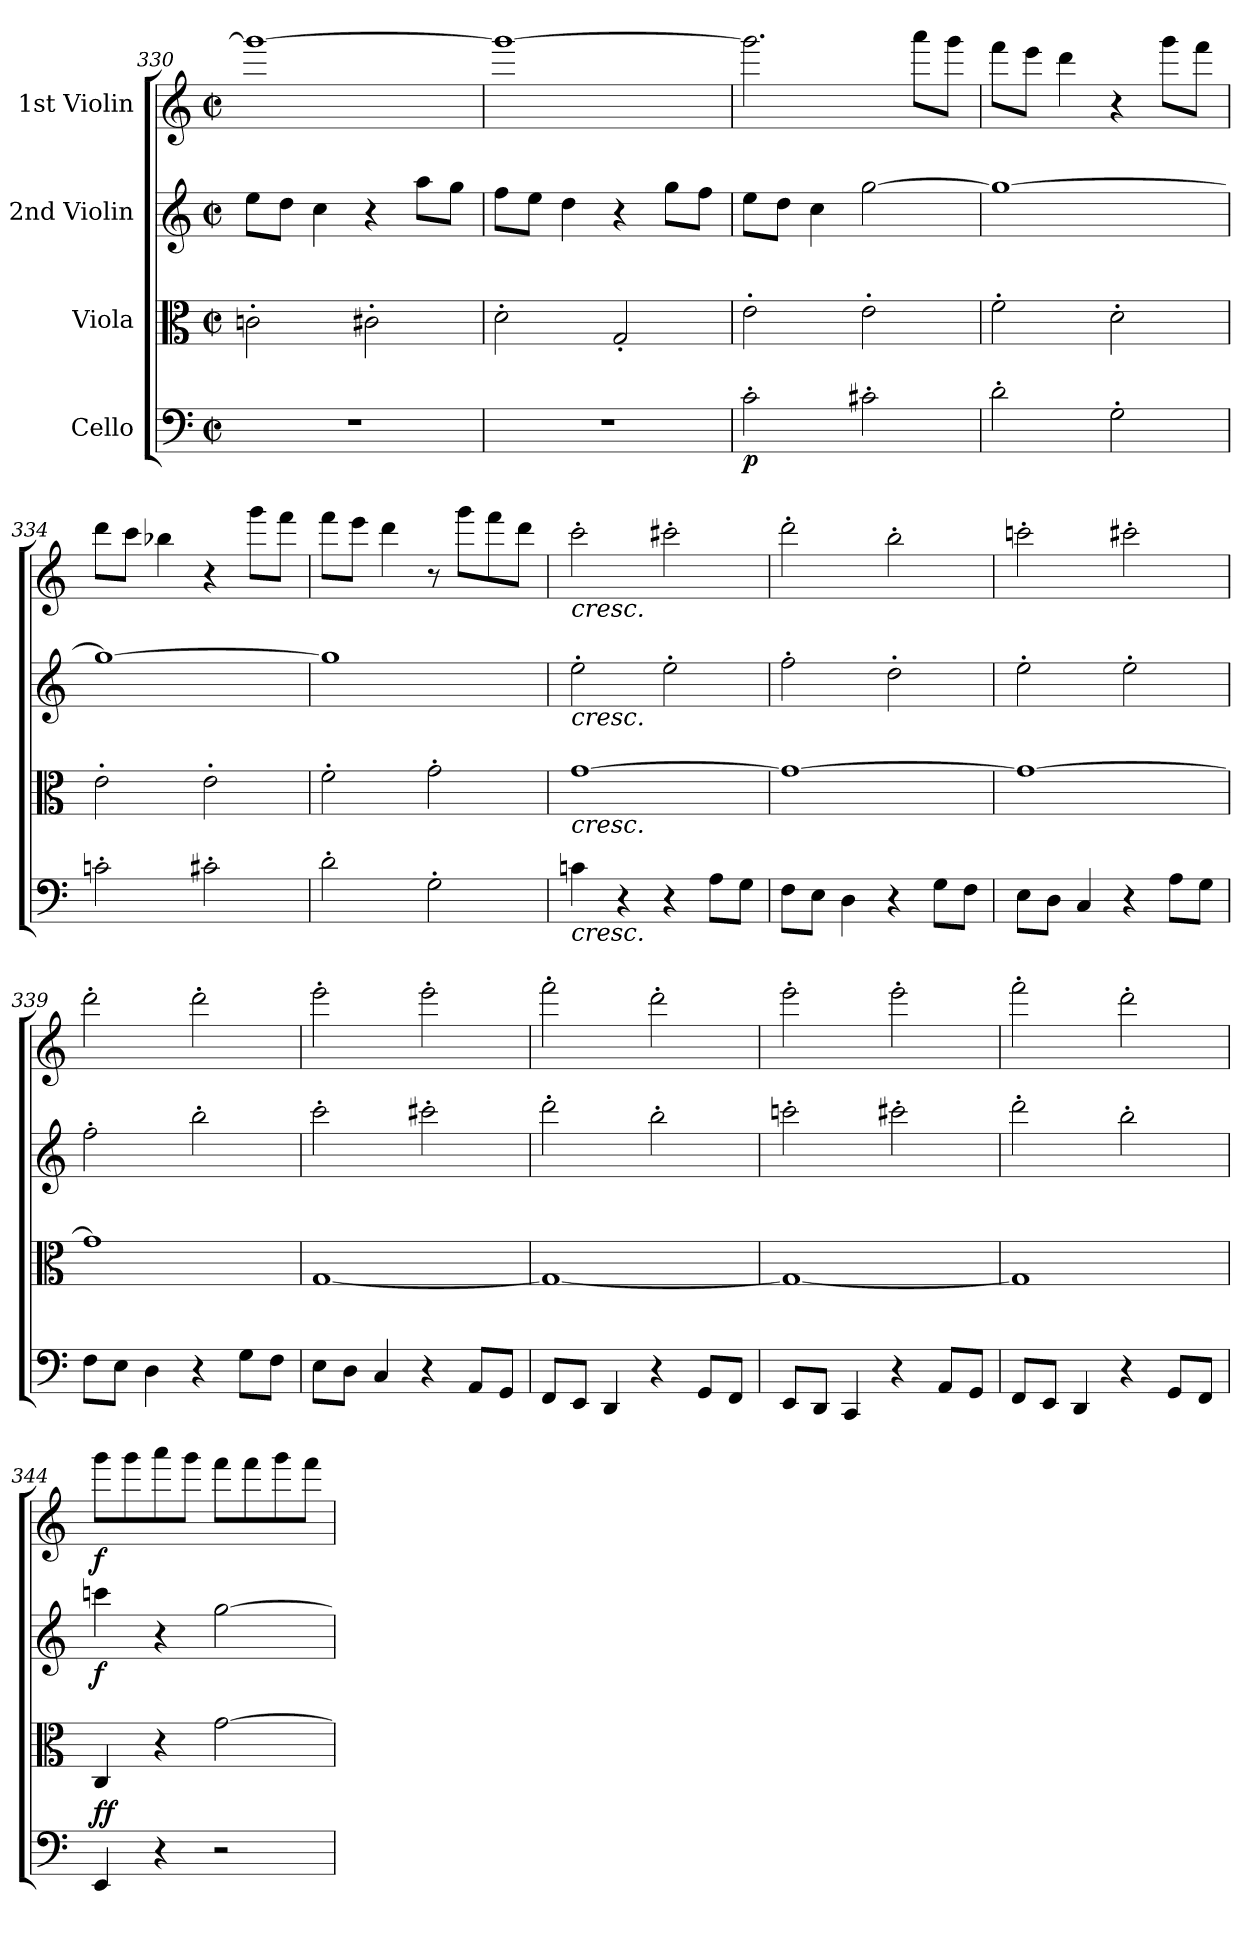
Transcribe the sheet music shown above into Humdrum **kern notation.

**kern	**dynam	**kern	**kern	**dynam	**kern	**dynam
*part4	*part4	*part3	*part2	*part2	*part1	*part1
*staff4	*staff4	*staff3	*staff2	*staff2	*staff1	*staff1
*I"Cello	*	*I"Viola	*I"2nd Violin	*	*I"1st Violin	*
*clefF4	*	*clefC3	*clefG2	*	*clefG2	*
*k[]	*	*k[]	*k[]	*	*k[]	*
*M2/2	*	*M2/2	*M2/2	*	*M2/2	*
*met(c|)	*	*met(c|)	*met(c|)	*	*met(c|)	*
=330	=330	=330	=330	=330	=330	=330
1r	.	2cn'\	8ee\L	.	1ggg_	.
.	.	.	8dd\J	.	.	.
.	.	.	4cc\	.	.	.
.	.	2c#X'\	4r	.	.	.
.	.	.	8aa\L	.	.	.
.	.	.	8gg\J	.	.	.
=331	=331	=331	=331	=331	=331	=331
1r	.	2d'\	8ff\L	.	1ggg_	.
.	.	.	8ee\J	.	.	.
.	.	.	4dd\	.	.	.
.	.	2G'/	4r	.	.	.
.	.	.	8gg\L	.	.	.
.	.	.	8ff\J	.	.	.
!!LO:LB:g=z
=332	=332	=332	=332	=332	=332	=332
!	!LO:DY:b	!	!	!	!	!
2c'\	p	2e'\	8ee\L	.	2.ggg\]	.
.	.	.	8dd\J	.	.	.
.	.	.	4cc\	.	.	.
2c#X'\	.	2e'\	[2gg\	.	.	.
.	.	.	.	.	8aaa\L	.
.	.	.	.	.	8ggg\J	.
=333	=333	=333	=333	=333	=333	=333
2d'\	.	2f'\	1gg_	.	8fff\L	.
.	.	.	.	.	8eee\J	.
.	.	.	.	.	4ddd\	.
2G'\	.	2d'\	.	.	4r	.
.	.	.	.	.	8ggg\L	.
.	.	.	.	.	8fff\J	.
=334	=334	=334	=334	=334	=334	=334
2cn'\	.	2e'\	1gg_	.	8ddd\L	.
.	.	.	.	.	8ccc\J	.
.	.	.	.	.	4bb-X\	.
2c#X'\	.	2e'\	.	.	4r	.
.	.	.	.	.	8ggg\L	.
.	.	.	.	.	8fff\J	.
=335	=335	=335	=335	=335	=335	=335
2d'\	.	2f'\	1gg]	.	8fff\L	.
.	.	.	.	.	8eee\J	.
.	.	.	.	.	4ddd\	.
2G'\	.	2g'\	.	.	8r	.
.	.	.	.	.	8ggg\L	.
.	.	.	.	.	8fff\	.
.	.	.	.	.	8ddd\J	.
=336	=336	=336	=336	=336	=336	=336
!	!	!	!	!	!LO:TX:b:i:t=cresc.	!
!	!	!	!LO:TX:b:i:t=cresc.	!	!	!
!	!	!LO:TX:b:i:t=cresc.	!	!	!	!
!LO:TX:b:i:t=cresc.	!	!	!	!	!	!
4cn\	.	[1g	2ee'\	.	2ccc'\	.
4r	.	.	.	.	.	.
4r	.	.	2ee'\	.	2ccc#X'\	.
8A\L	.	.	.	.	.	.
8G\J	.	.	.	.	.	.
!!LO:PB:g=z
=337	=337	=337	=337	=337	=337	=337
8F\L	.	1g_	2ff'\	.	2ddd'\	.
8E\J	.	.	.	.	.	.
4D\	.	.	.	.	.	.
4r	.	.	2dd'\	.	2bb'\	.
8G\L	.	.	.	.	.	.
8F\J	.	.	.	.	.	.
=338	=338	=338	=338	=338	=338	=338
8E\L	.	1g_	2ee'\	.	2cccn'\	.
8D\J	.	.	.	.	.	.
4C/	.	.	.	.	.	.
4r	.	.	2ee'\	.	2ccc#X'\	.
8A\L	.	.	.	.	.	.
8G\J	.	.	.	.	.	.
=339	=339	=339	=339	=339	=339	=339
8F\L	.	1g]	2ff'\	.	2ddd'\	.
8E\J	.	.	.	.	.	.
4D\	.	.	.	.	.	.
4r	.	.	2bb'\	.	2ddd'\	.
8G\L	.	.	.	.	.	.
8F\J	.	.	.	.	.	.
=340	=340	=340	=340	=340	=340	=340
8E\L	.	[1G	2ccc'\	.	2eee'\	.
8D\J	.	.	.	.	.	.
4C/	.	.	.	.	.	.
4r	.	.	2ccc#X'\	.	2eee'\	.
8AA/L	.	.	.	.	.	.
8GG/J	.	.	.	.	.	.
=341	=341	=341	=341	=341	=341	=341
8FF/L	.	1G_	2ddd'\	.	2fff'\	.
8EE/J	.	.	.	.	.	.
4DD/	.	.	.	.	.	.
4r	.	.	2bb'\	.	2ddd'\	.
8GG/L	.	.	.	.	.	.
8FF/J	.	.	.	.	.	.
=342	=342	=342	=342	=342	=342	=342
8EE/L	.	1G_	2cccn'\	.	2eee'\	.
8DD/J	.	.	.	.	.	.
4CC/	.	.	.	.	.	.
4r	.	.	2ccc#X'\	.	2eee'\	.
8AA/L	.	.	.	.	.	.
8GG/J	.	.	.	.	.	.
!!LO:PB:g=z
=343	=343	=343	=343	=343	=343	=343
8FF/L	.	1G]	2ddd'\	.	2fff'\	.
8EE/J	.	.	.	.	.	.
4DD/	.	.	.	.	.	.
4r	.	.	2bb'\	.	2ddd'\	.
8GG/L	.	.	.	.	.	.
8FF/J	.	.	.	.	.	.
=344	=344	=344	=344	=344	=344	=344
!	!LO:DY:b	!	!	!	!	!
!	!LO:DY:n=1:a	!	!	!LO:DY:b	!	!LO:DY:b
4EE/	f f	4C/	4cccn\	f	8ggg\L	f
.	.	.	.	.	8ggg\	.
4r	.	4r	4r	.	8aaa\	.
.	.	.	.	.	8ggg\J	.
2r	.	[2g\	[2gg\	.	8fff\L	.
.	.	.	.	.	8fff\	.
.	.	.	.	.	8ggg\	.
.	.	.	.	.	8fff\J	.
=	=	=	=	=	=	=
*-	*-	*-	*-	*-	*-	*-
